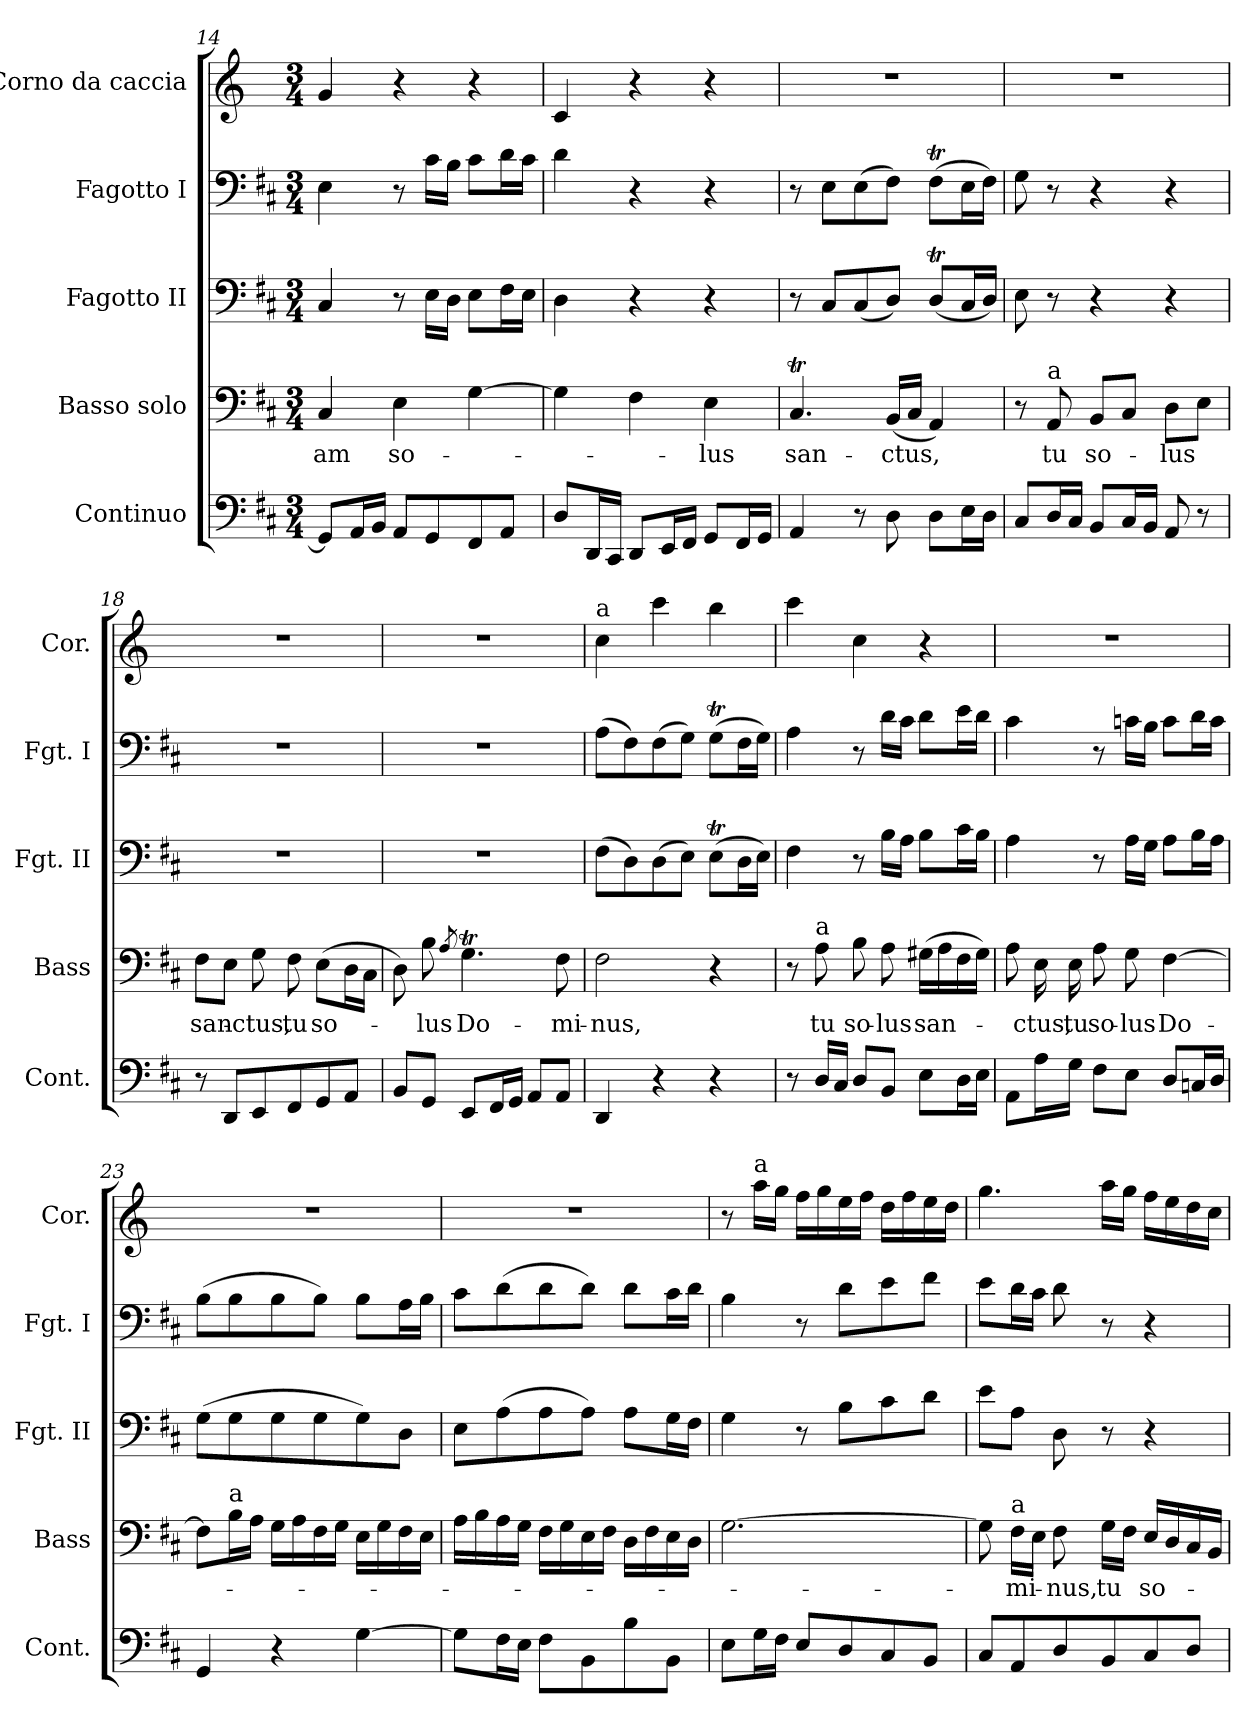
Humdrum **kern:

**kern	**kern	**text	**kern	**kern	**kern
*part5	*part4	*part4	*part3	*part2	*part1
*staff5	*staff4	*staff4	*staff3	*staff2	*staff1
*I"Continuo	*I"Basso solo	*	*I"Fagotto II	*I"Fagotto I	*I"Corno da caccia
*I'Cont.	*I'Bass	*	*I'Fgt. II	*I'Fgt. I	*I'Cor.
*clefF4	*clefF4	*	*clefF4	*clefF4	*clefG2
*	*	*	*	*	*ITrd6c10
*k[f#c#]	*k[f#c#]	*	*k[f#c#]	*k[f#c#]	*k[f#c#]
*M3/4	*M3/4	*	*M3/4	*M3/4	*M3/4
=14	=14	=14	=14	=14	=14
8GG/L]	4C#/	-am	4C#/	4E\	4A/
16AA/L	.	.	.	.	.
16BB/JJ	.	.	.	.	.
8AA/L	4E\	so-	8r	8r	4r
8GG/	.	.	16E\LL	16c#\LL	.
.	.	.	16D\JJ	16B\JJ	.
8FF#/	[4G\	.	8E\L	8c#\L	4r
8AA/J	.	.	16F#\L	16d\L	.
.	.	.	16E\JJ	16c#\JJ	.
=15	=15	=15	=15	=15	=15
8D/L	4G\]	.	4D\	4d\	4D/
16DD/L	.	.	.	.	.
16CC#/JJ	.	.	.	.	.
8DD/L	4F#\	.	4r	4r	4r
16EE/L	.	.	.	.	.
16FF#/JJ	.	.	.	.	.
8GG/L	4E\	-lus	4r	4r	4r
16FF#/L	.	.	.	.	.
16GG/JJ	.	.	.	.	.
=16	=16	=16	=16	=16	=16
4AA/	4.C#t/	san-	8r	8r	2.r
.	.	.	8C#/L	8E\L	.
8r	.	.	(8C#/	(8E\	.
8D\	(16BB/LL	-ctus,	8D/J)	8F#\J)	.
.	16C#/JJ	.	.	.	.
8D\L	4AA/)	.	(8DT/L	(8F#t\L	.
16E\L	.	.	16C#/L	16E\L	.
16D\JJ	.	.	16D/JJ)	16F#\JJ)	.
=17	=17	=17	=17	=17	=17
8C#/L	8r	.	8E\	8G\	2.r
!	!LO:TX:a:t=a	!	!	!	!
16D/L	8AA/	tu	8r	8r	.
16C#/JJ	.	.	.	.	.
8BB/L	8BB/L	so-	4r	4r	.
16C#/L	8C#/J	.	.	.	.
16BB/JJ	.	.	.	.	.
8AA/	8D\L	-lus	4r	4r	.
8r	8E\J	.	.	.	.
=18	=18	=18	=18	=18	=18
8r	8F#\L	san-	2.r	2.r	2.r
8DD/L	8E\J	.	.	.	.
8EE/	8G\	-ctus,	.	.	.
8FF#/	8F#\	tu	.	.	.
8GG/	(8E\L	so-	.	.	.
8AA/J	16D\L	.	.	.	.
.	16C#\JJ	.	.	.	.
=19	=19	=19	=19	=19	=19
8BB/L	8D\)	.	2.r	2.r	2.r
8GG/J	8B\	-lus	.	.	.
.	8qA/	.	.	.	.
8EE/L	4.GT\	Do-	.	.	.
16FF#/L	.	.	.	.	.
16GG/JJ	.	.	.	.	.
8AA/L	.	.	.	.	.
8AA/J	8F#\	-mi-	.	.	.
=20	=20	=20	=20	=20	=20
!	!	!	!	!	!LO:TX:a:t=a
4DD/	2F#\	-nus,	(8F#\L	(8A\L	4d\
.	.	.	8D\)	8F#\)	.
4r	.	.	(8D\	(8F#\	4dd\
.	.	.	8E\J)	8G\J)	.
4r	4r	.	(8ET\L	(8GT\L	4cc#\
.	.	.	16D\L	16F#\L	.
.	.	.	16E\JJ)	16G\JJ)	.
=21	=21	=21	=21	=21	=21
8r	8r	.	4F#\	4A\	4dd\
!	!LO:TX:a:t=a	!	!	!	!
16D/LL	8A\	tu	.	.	.
16C#/JJ	.	.	.	.	.
8D/L	8B\	so-	8r	8r	4d\
8BB/J	8A\	-lus	16B\LL	16d\LL	.
.	.	.	16A\JJ	16c#\JJ	.
8E\L	(16G#X\LL	san-	8B\L	8d\L	4r
.	16A\	.	.	.	.
16D\L	16F#\	.	16c#\L	16e\L	.
16E\JJ	16G#\JJ)	.	16B\JJ	16d\JJ	.
=22	=22	=22	=22	=22	=22
8AA\L	8A\	.	4A\	4c#\	2.r
16A\L	16E\	-ctus,	.	.	.
16G\JJ	16E\	tu	.	.	.
8F#\L	8A\	so-	8r	8r	.
8E\J	8G\	-lus	16A\LL	16cn\LL	.
.	.	.	16G\JJ	16B\JJ	.
8D/L	[4F#\	Do-	8A\L	8c\L	.
16Cn/L	.	.	16B\L	16d\L	.
16D/JJ	.	.	16A\JJ	16c\JJ	.
=23	=23	=23	=23	=23	=23
4GG/	8F#\L]	.	(8G\L	(8B\L	2.r
!	!LO:TX:a:t=a	!	!	!	!
.	16B\L	.	8G\	8B\	.
.	16A\JJ	.	.	.	.
4r	16G\LL	.	8G\	8B\	.
.	16A\	.	.	.	.
.	16F#\	.	8G\	8B\J)	.
.	16G\JJ	.	.	.	.
[4G\	16E\LL	.	8G\)	8B\L	.
.	16G\	.	.	.	.
.	16F#\	.	8D\J	16A\L	.
.	16E\JJ	.	.	16B\JJ	.
=24	=24	=24	=24	=24	=24
8G\L]	16A\LL	.	8E\L	8c#\L	2.r
.	16B\	.	.	.	.
16F#\L	16A\	.	(8A\	(8d\	.
16E\JJ	16G\JJ	.	.	.	.
8F#\L	16F#\LL	.	8A\	8d\	.
.	16G\	.	.	.	.
8BB\	16E\	.	8A\J)	8d\J)	.
.	16F#\JJ	.	.	.	.
8B\	16D\LL	.	8A\L	8d\L	.
.	16F#\	.	.	.	.
8BB\J	16E\	.	16G\L	16c#\L	.
.	16D\JJ	.	16F#\JJ	16d\JJ	.
=25	=25	=25	=25	=25	=25
8E\L	[2.G\	.	4G\	4B\	8r
!	!	!	!	!	!LO:TX:a:t=a
16G\L	.	.	.	.	16b\LL
16F#\JJ	.	.	.	.	16a\JJ
8E/L	.	.	8r	8r	16g\LL
.	.	.	.	.	16a\
8D/	.	.	8B\L	8d\L	16f#\
.	.	.	.	.	16g\JJ
8C#/	.	.	8c#\	8e\	16e\LL
.	.	.	.	.	16g\
8BB/J	.	.	8d\J	8f#\J	16f#\
.	.	.	.	.	16e\JJ
=26	=26	=26	=26	=26	=26
8C#/L	8G\]	.	8e\L	8e\L	4.a\
!	!LO:TX:a:t=a	!	!	!	!
8AA/	16F#\LL	-mi-	8A\J	16d\L	.
.	16E\JJ	.	.	16c#\JJ	.
8D/	8F#\	-nus,	8D\	8d\	.
8BB/	16G\LL	tu	8r	8r	16b\LL
.	16F#\JJ	.	.	.	16a\JJ
8C#/	16E/LL	so-	4r	4r	16g\LL
.	16D/	.	.	.	16f#\
8D/J	16C#/	.	.	.	16e\
.	16BB/JJ	.	.	.	16d\JJ
=	=	=	=	=	=
*-	*-	*-	*-	*-	*-
